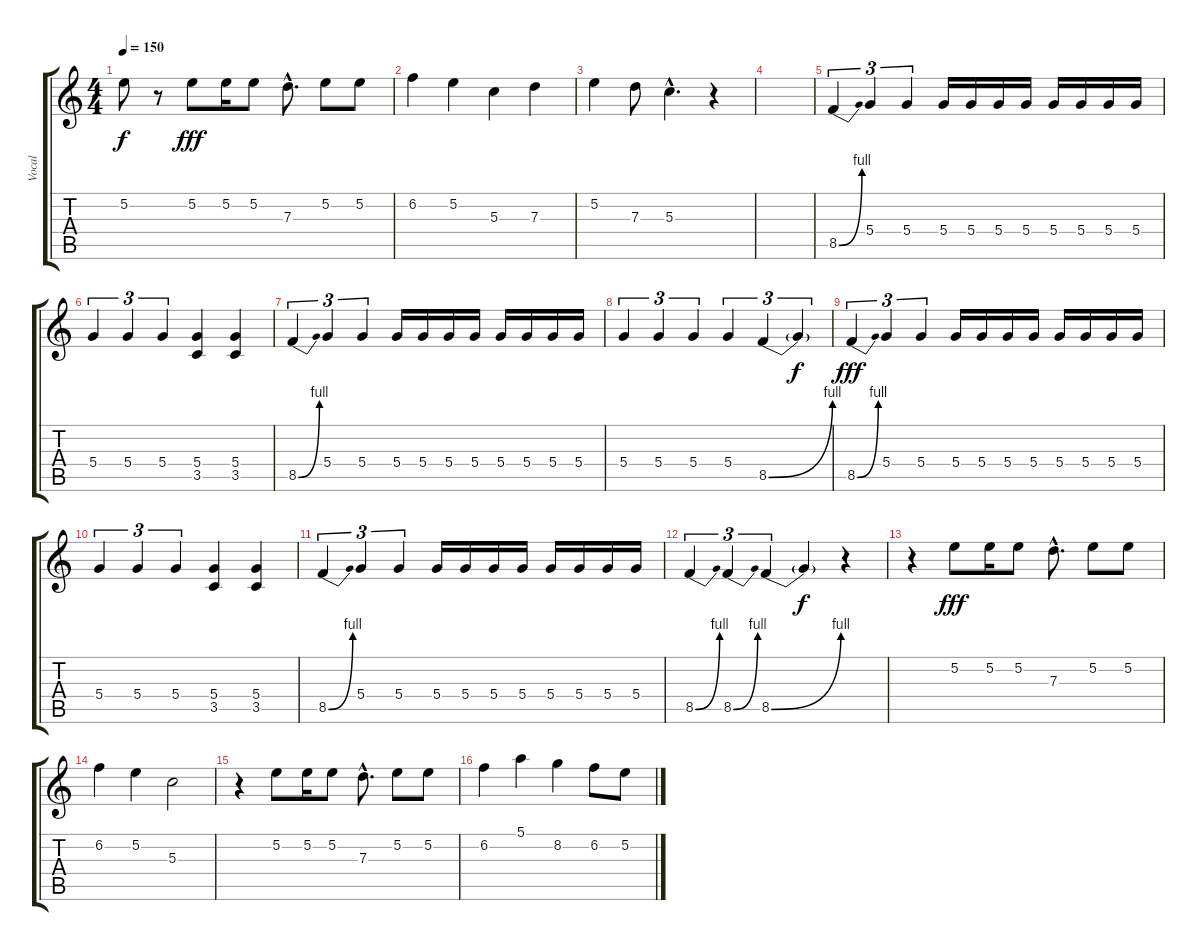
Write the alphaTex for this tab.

\track ("Vocal" "Vocal") {instrument overdrivenguitar}
\staff {score tabs}
\tuning (E4 B3 G3 D3 A2 E2) {hide}
\ts (4 4)
\tempo 150
\clef g2
\ks c
5.2{t}.8{dy f} r.8 5.2.8{dy fff} 5.2.16 5.2.8 7.3{hac}.8{d} 5.2.8 5.2.8 |
6.2.4 5.2.4 5.3.4 7.3.4 |
5.2.4 7.3.8 5.3{hac}.4{d} r.4 |
|
8.5{be (bend 0 0 60 4)}.4{tu (3 2)} 5.4.4{tu (3 2)} 5.4.4{tu (3 2)} 5.4.16 5.4.16 5.4.16 5.4.16 5.4.16 5.4.16 5.4.16 5.4.16 |
5.4.4{tu (3 2)} 5.4.4{tu (3 2)} 5.4.4{tu (3 2)} (5.4 3.5).4 (5.4 3.5).4 |
8.5{be (bend 0 0 60 4)}.4{tu (3 2)} 5.4.4{tu (3 2)} 5.4.4{tu (3 2)} 5.4.16 5.4.16 5.4.16 5.4.16 5.4.16 5.4.16 5.4.16 5.4.16 |
5.4.4{tu (3 2)} 5.4.4{tu (3 2)} 5.4.4{tu (3 2)} 5.4.4{tu (3 2)} 8.5{be (bend 0 0 60 4)}.4{tu (3 2)} 8.5{t}.4{tu (3 2) dy f} |
8.5{be (bend 0 0 60 4)}.4{tu (3 2) dy fff} 5.4.4{tu (3 2)} 5.4.4{tu (3 2)} 5.4.16 5.4.16 5.4.16 5.4.16 5.4.16 5.4.16 5.4.16 5.4.16 |
5.4.4{tu (3 2)} 5.4.4{tu (3 2)} 5.4.4{tu (3 2)} (5.4 3.5).4 (5.4 3.5).4 |
8.5{be (bend 0 0 60 4)}.4{tu (3 2)} 5.4.4{tu (3 2)} 5.4.4{tu (3 2)} 5.4.16 5.4.16 5.4.16 5.4.16 5.4.16 5.4.16 5.4.16 5.4.16 |
8.5{be (bend 0 0 60 4)}.4{tu (3 2)} 8.5{be (bend 0 0 60 4)}.4{tu (3 2)} 8.5{be (bend 0 0 60 4)}.4{tu (3 2)} 8.5{t}.4{dy f} r.4 |
r.4 5.2.8{dy fff} 5.2.16 5.2.8 7.3{hac}.8{d} 5.2.8 5.2.8 |
6.2.4 5.2.4 5.3.2 |
r.4 5.2.8 5.2.16 5.2.8 7.3{hac}.8{d} 5.2.8 5.2.8 |
6.2.4 5.1.4 8.2.4 6.2.8 5.2.8
